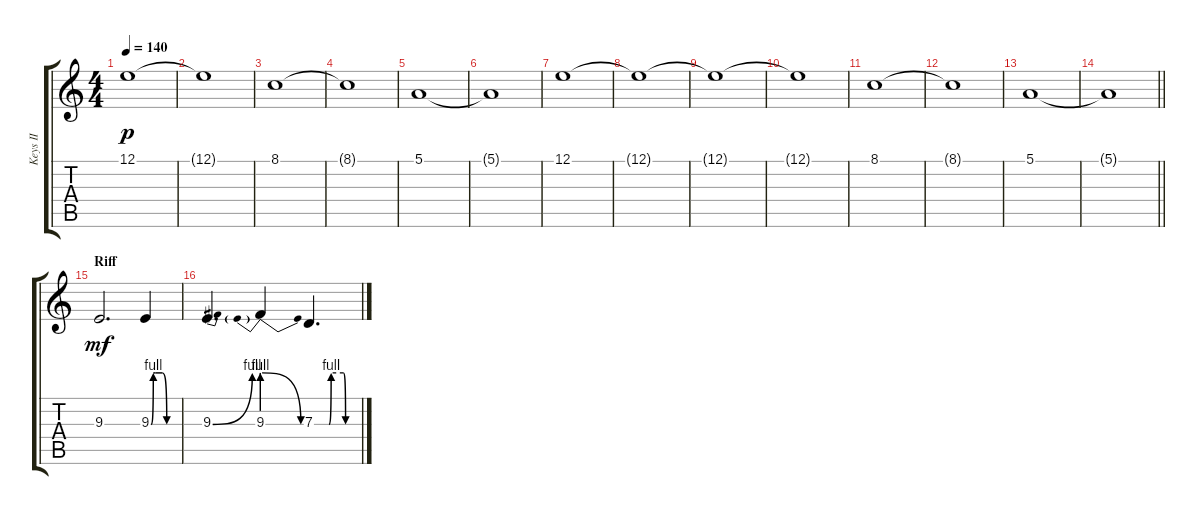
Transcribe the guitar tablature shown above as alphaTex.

\track ("Keys II" "Keys II") {instrument choiraahs}
\staff {score tabs}
\tuning (E4 B3 G3 D3 A2 E2) {hide}
\ts (4 4)
\tempo 140
\clef g2
\ks c
12.1{t}.1{dy p} |
12.1{t}.1 |
8.1.1 |
8.1{t}.1 |
5.1.1 |
5.1{t}.1 |
12.1.1 |
12.1{t}.1 |
12.1{t}.1 |
12.1{t}.1 |
8.1.1 |
8.1{t}.1 |
5.1.1 |
\barLineRight lightlight
5.1{t}.1 |
\section ("" "Riff")
9.3.2{d dy mf} 9.3{be (custom 0 0 5 4 10 4 25 4 35 0 60 0)}.4 |
9.3{be (bend 0 0 60 4)}.4{d} 9.3{be (prebendrelease 0 4 60 0)}.4 7.3{be (custom 0 0 20 0 23 4 40 4 43 0 45 0 60 0)}.4{d}
